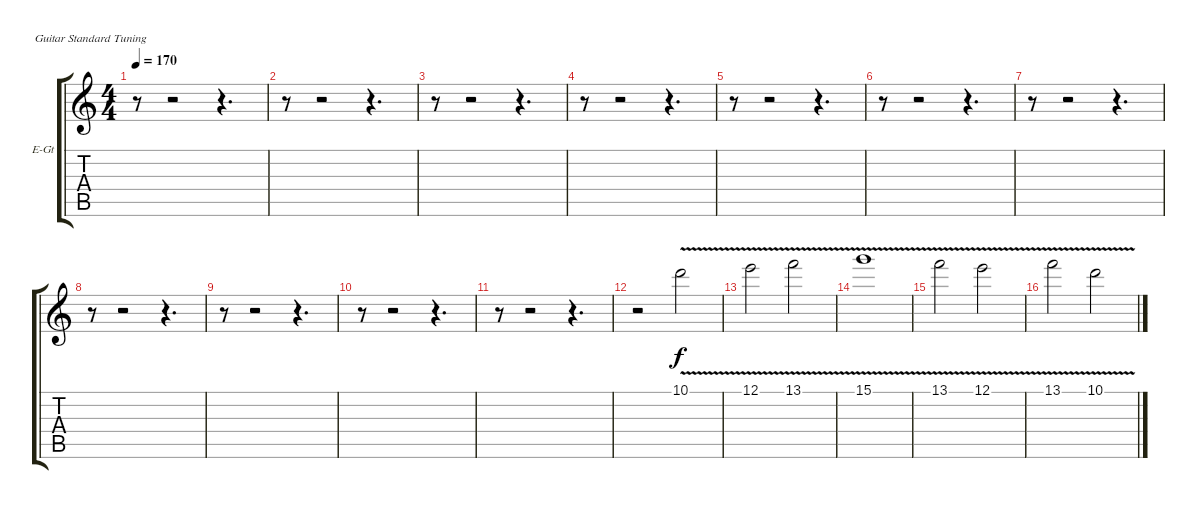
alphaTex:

\defaultSystemsLayout 4
\bracketExtendMode groupsimilarinstruments
\firstSystemTrackNameOrientation horizontal
\otherSystemsTrackNameOrientation horizontal
\track ("Electric Guitar" "E-Gt") {instrument distortionguitar}
\staff {score tabs}
\tuning (E4 B3 G3 D3 A2 E2)
\ts (4 4)
\tempo 170
\clef g2
\scale
0.333333
\ks c
r.8{dy f} r.2 r.4{d} |
\scale
0.333333 r.8 r.2 r.4{d} |
\scale
0.333333 r.8 r.2 r.4{d} |
\scale
0.333333 r.8 r.2 r.4{d} |
\scale
0.333333 r.8 r.2 r.4{d} |
\scale
0.333333 r.8 r.2 r.4{d} |
\scale
0.333333 r.8 r.2 r.4{d} |
\scale
0.333333 r.8 r.2 r.4{d} |
\scale
0.333333 r.8 r.2 r.4{d} |
\scale
0.333333 r.8 r.2 r.4{d} |
\scale
0.333333 r.8 r.2 r.4{d} |
\scale
0.333333 r.2 10.1{v}.2 |
\scale
0.333333 12.1{v}.2 13.1{v}.2 |
\scale
0.333333 15.1{v}.1 |
\scale
0.333333 13.1{v}.2 12.1{v}.2 |
\scale
0.333333 13.1{v}.2 10.1{v}.2
